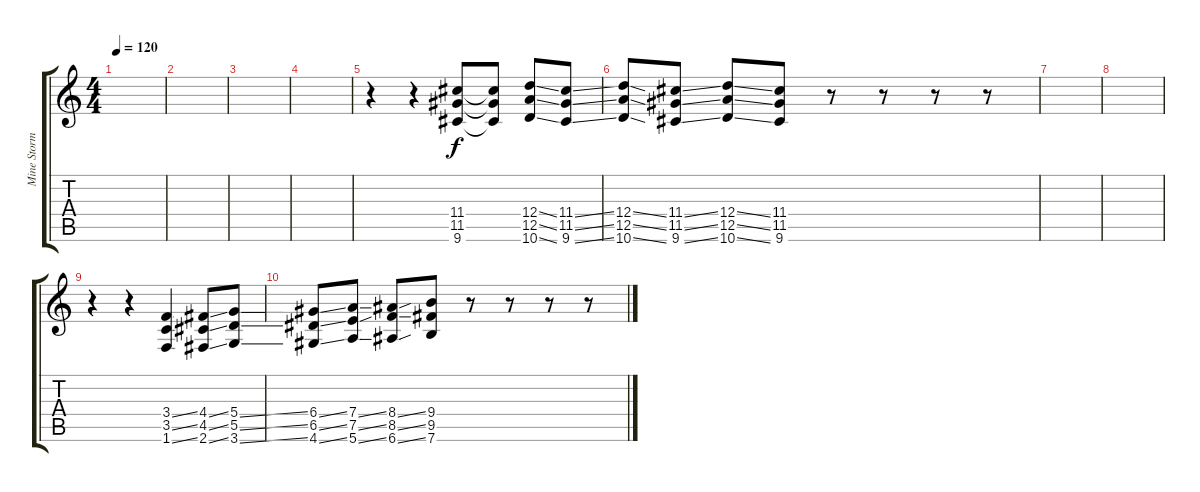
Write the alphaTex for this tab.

\track ("Mine Storm" "Mine Storm") {instrument overdrivenguitar}
\staff {score tabs}
\tuning (E4 B3 G3 D3 A2 E2) {hide}
\ts (4 4)
\tempo 120
\clef g2
\ks c
|
|
|
|
r.4 r.4 (11.4 11.5 9.6).8 (11.4{t} 11.5{t} 9.6{t}).8 (12.4{ss} 12.5{ss} 10.6{ss}).8 (11.4{ss} 11.5{ss} 9.6{ss}).8 |
(12.4{ss} 12.5{ss} 10.6{ss}).8 (11.4{ss} 11.5{ss} 9.6{ss}).8 (12.4{ss} 12.5{ss} 10.6{ss}).8 (11.4 11.5 9.6).8 r.8 r.8 r.8 r.8 |
|
|
r.4 r.4 (3.4{ss} 3.5{ss} 1.6{ss}).4 (4.4{ss} 4.5{ss} 2.6{ss}).8 (5.4{ss} 5.5{ss} 3.6{ss}).8 |
(6.4{ss} 6.5{ss} 4.6{ss}).8 (7.4{ss} 7.5{ss} 5.6{ss}).8 (8.4{ss} 8.5{ss} 6.6{ss}).8 (9.4 9.5 7.6).8 r.8 r.8 r.8 r.8
